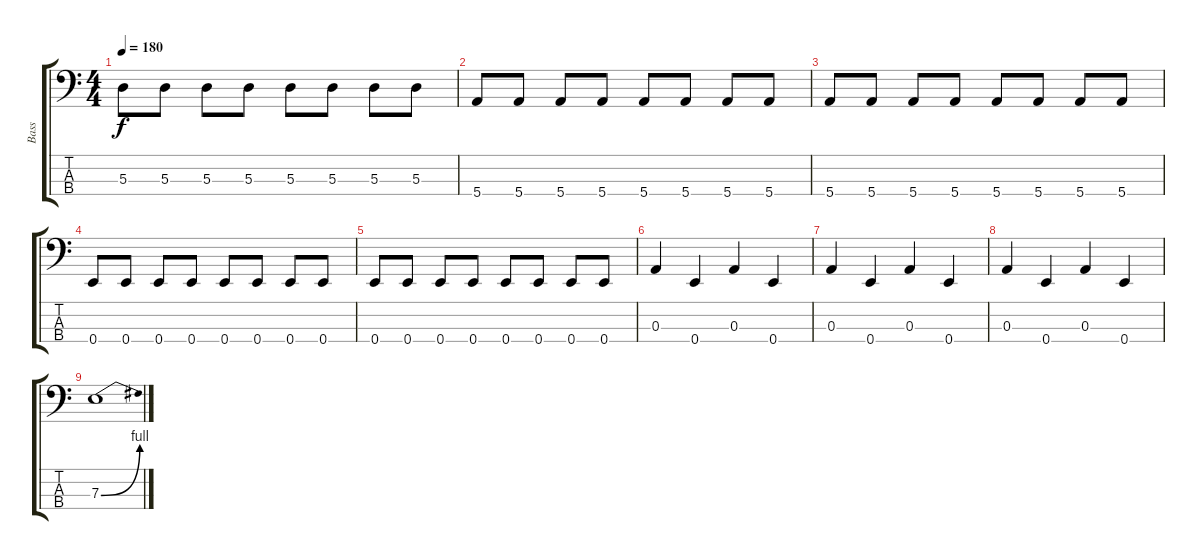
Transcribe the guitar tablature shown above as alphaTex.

\track ("Bass" "Bass") {instrument electricbassfinger}
\staff {score tabs}
\tuning (G2 D2 A1 E1) {hide}
\ts (4 4)
\tempo 180
\clef f4
\ks c
5.3.8{dy f} 5.3.8 5.3.8 5.3.8 5.3.8 5.3.8 5.3.8 5.3.8 |
5.4.8 5.4.8 5.4.8 5.4.8 5.4.8 5.4.8 5.4.8 5.4.8 |
5.4.8 5.4.8 5.4.8 5.4.8 5.4.8 5.4.8 5.4.8 5.4.8 |
0.4.8 0.4.8 0.4.8 0.4.8 0.4.8 0.4.8 0.4.8 0.4.8 |
0.4.8 0.4.8 0.4.8 0.4.8 0.4.8 0.4.8 0.4.8 0.4.8 |
0.3.4 0.4.4 0.3.4 0.4.4 |
0.3.4 0.4.4 0.3.4 0.4.4 |
0.3.4 0.4.4 0.3.4 0.4.4 |
7.3{be (bend 0 0 60 4)}.1
